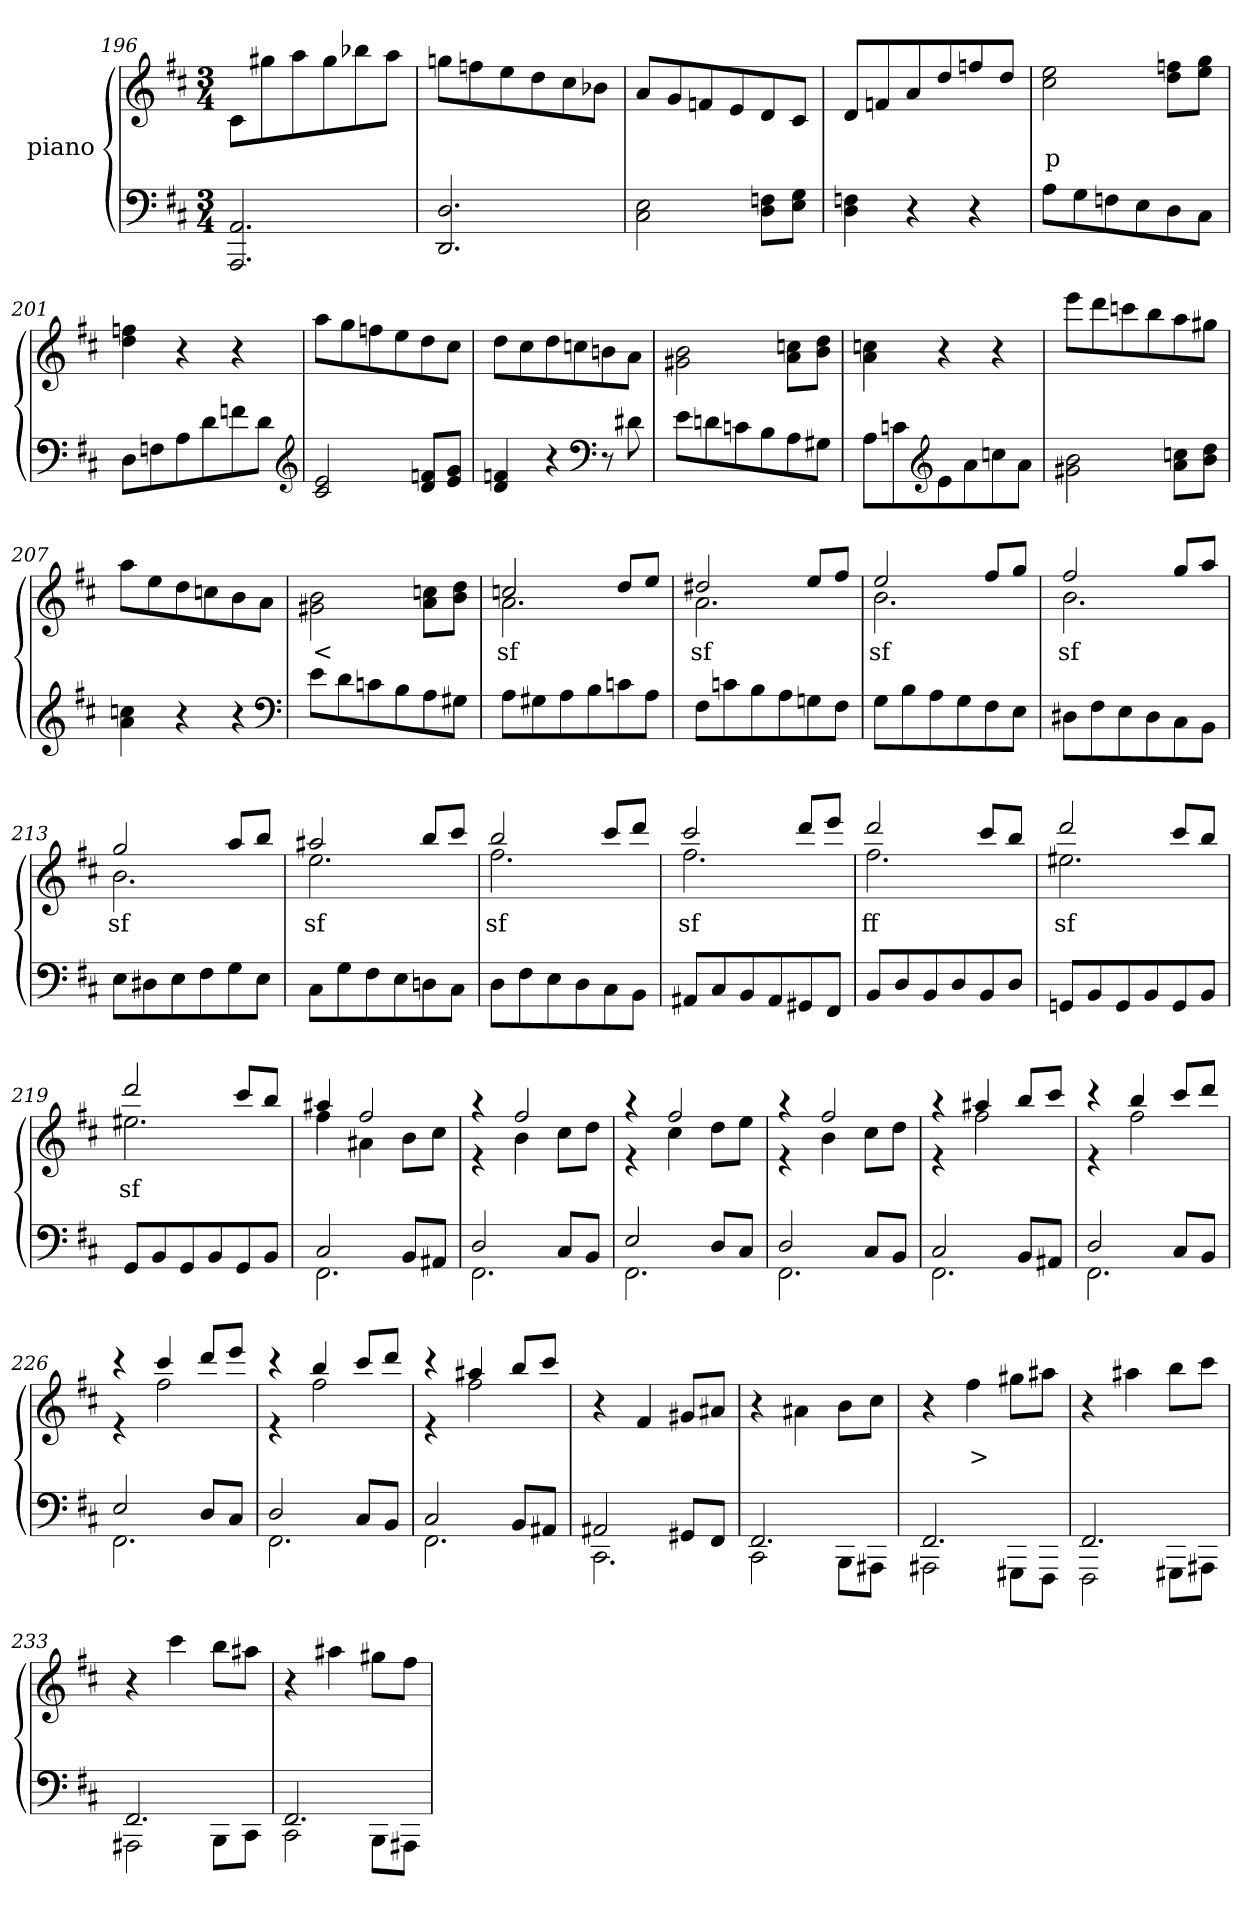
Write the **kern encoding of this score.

**kern	**kern	**text
*part2	*part1	*part1
*staff2	*staff1	*staff1
*	*I"piano	*
*clefF4	*clefG2	*
*k[f#c#]	*k[f#c#]	*
*D:	*D:	*
*M3/4	*M3/4	*
=196	=196	=196
2.AAA 2.AA	8c#L	.
.	8gg#X	.
.	8aa	.
.	8gg#	.
.	8bb-X	.
.	8aaJ	.
=197	=197	=197
2.DD 2.D	8ggnL	.
.	8ffn	.
.	8ee	.
.	8dd	.
.	8cc#	.
.	8b-XJ	.
=198	=198	=198
2C# 2E	8aL	.
.	8g	.
.	8fn	.
.	8e	.
8D 8FnL	8d	.
8E 8GJ	8c#J	.
=199	=199	=199
4D 4Fn	8dL	.
.	8fn	.
4r	8a	.
.	8dd	.
4r	8ffn	.
.	8ddJ	.
=200	=200	=200
8AL	2cc# 2ee	p
8G	.	.
8Fn	.	.
8E	.	.
8D	8dd 8ffnL	.
8C#J	8ee 8ggJ	.
=201	=201	=201
8DL	4dd 4ffn	.
8Fn	.	.
8A	4r	.
8d	.	.
8fn	4r	.
8dJ	.	.
*clefG2	*	*
=202	=202	=202
2c# 2e	8aaL	.
.	8gg	.
.	8ffn	.
.	8ee	.
8d 8fnL	8dd	.
8e 8gJ	8cc#J	.
=203	=203	=203
4d 4fn	8ddL	.
.	8cc#	.
4r	8dd	.
.	8ccn	.
*clefF4	*	*
8r	8bn	.
8d#X	8aJ	.
=204	=204	=204
8eL	2g#X\ 2b\	.
8dn	.	.
8cn	.	.
8B	.	.
8A	8a 8ccnL	.
8G#XJ	8b 8ddJ	.
=205	=205	=205
8AL	4a 4ccn	.
8cn	.	.
*clefG2	*	*
8e	4r	.
8a	.	.
8ccn	4r	.
8aJ	.	.
=206	=206	=206
2g#X\ 2b\	8eeeL	.
.	8ddd	.
.	8cccn	.
.	8bb	.
8a 8ccnL	8aa	.
8b 8ddJ	8gg#XJ	.
=207	=207	=207
4a 4ccn	8aaL	.
.	8ee	.
4r	8dd	.
.	8ccn	.
4r	8b	.
.	8aJ	.
*clefF4	*	*
=208	=208	=208
8eL	2g#X\ 2b\	<
8d	.	.
8cn	.	.
8B	.	.
8A	8a 8ccnL	.
8G#XJ	8b 8ddJ	.
=209	=209	=209
*	*^	*
8AL	2ccn	2.a	sf
8G#X	.	.	.
8A	.	.	.
8B	.	.	.
8cn	8ddL	.	.
8AJ	8eeJ	.	.
=210	=210	=210	=210
8F#L	2dd#X	2.a	sf
8cn	.	.	.
8B	.	.	.
8A	.	.	.
8Gn	8eeL	.	.
8F#J	8ff#J	.	.
=211	=211	=211	=211
8GL	2ee	2.b	sf
8B	.	.	.
8A	.	.	.
8G	.	.	.
8F#	8ff#L	.	.
8EJ	8ggJ	.	.
=212	=212	=212	=212
8D#XL	2ff#	2.b	sf
8F#	.	.	.
8E	.	.	.
8D#	.	.	.
8C#	8ggL	.	.
8BBJ	8aaJ	.	.
=213	=213	=213	=213
8EL	2gg	2.b	sf
8D#X	.	.	.
8E	.	.	.
8F#	.	.	.
8G	8aaL	.	.
8EJ	8bbJ	.	.
=214	=214	=214	=214
8C#L	2aa#X	2.ee	sf
8G	.	.	.
8F#	.	.	.
8E	.	.	.
8Dn	8bbL	.	.
8C#J	8ccc#J	.	.
=215	=215	=215	=215
8DL	2bb	2.ff#	sf
8F#	.	.	.
8E	.	.	.
8D	.	.	.
8C#	8ccc#L	.	.
8BBJ	8dddJ	.	.
=216	=216	=216	=216
8AA#XL	2ccc#	2.ff#	sf
8C#	.	.	.
8BB	.	.	.
8AA#	.	.	.
8GG#X	8dddL	.	.
8FF#J	8eeeJ	.	.
=217	=217	=217	=217
8BBL	2ddd	2.ff#	ff
8D	.	.	.
8BB	.	.	.
8D	.	.	.
8BB	8ccc#L	.	.
8DJ	8bbJ	.	.
=218	=218	=218	=218
8GGnL	2ddd	2.ee#X	sf
8BB	.	.	.
8GG	.	.	.
8BB	.	.	.
8GG	8ccc#L	.	.
8BBJ	8bbJ	.	.
=219	=219	=219	=219
8GGL	2ddd	2.ee#X	sf
8BB	.	.	.
8GG	.	.	.
8BB	.	.	.
8GG	8ccc#L	.	.
8BBJ	8bbJ	.	.
=220	=220	=220	=220
*^	*	*	*
2C#	2.FF#	4aa#X	4ff#	.
.	.	2ff#	4a#	.
8BBL	.	.	8bL	.
8AA#XJ	.	.	8cc#J	.
=221	=221	=221	=221	=221
2D	2.FF#	4r	4r	.
.	.	2ff#	4b	.
8C#L	.	.	8cc#L	.
8BBJ	.	.	8ddJ	.
=222	=222	=222	=222	=222
2E	2.FF#	4r	4r	.
.	.	2ff#	4cc#	.
8DL	.	.	8ddL	.
8C#J	.	.	8eeJ	.
=223	=223	=223	=223	=223
2D	2.FF#	4r	4r	.
.	.	2ff#	4b	.
8C#L	.	.	8cc#L	.
8BBJ	.	.	8ddJ	.
=224	=224	=224	=224	=224
2C#	2.FF#	4r	4r	.
.	.	4aa#X	2ff#	.
8BBL	.	8bbL	.	.
8AA#XJ	.	8ccc#J	.	.
=225	=225	=225	=225	=225
2D	2.FF#	4r	4r	.
.	.	4bb	2ff#	.
8C#L	.	8ccc#L	.	.
8BBJ	.	8dddJ	.	.
=226	=226	=226	=226	=226
2E	2.FF#	4r	4r	.
.	.	4ccc#	2ff#	.
8DL	.	8dddL	.	.
8C#J	.	8eeeJ	.	.
=227	=227	=227	=227	=227
2D	2.FF#	4r	4r	.
.	.	4bb	2ff#	.
8C#L	.	8ccc#L	.	.
8BBJ	.	8dddJ	.	.
=228	=228	=228	=228	=228
2C#	2.FF#	4r	4r	.
.	.	4aa#X	2ff#	.
8BBL	.	8bbL	.	.
8AA#XJ	.	8ccc#J	.	.
*	*	*v	*v	*
=229	=229	=229	=229
2AA#X	2.CC#	4r	.
.	.	4f#	.
8GG#XL	.	8g#XL	.
8FF#J	.	8a#XJ	.
=230	=230	=230	=230
2.FF#	2CC#	4r	.
.	.	4a#X\	.
.	8BBBL	8bL	.
.	8AAA#XJ	8cc#J	.
=231	=231	=231	=231
2.FF#	2AAA#X	4r	.
.	.	4ff#	>
.	8GGG#XL	8gg#XL	.
.	8FFF#J	8aa#XJ	.
=232	=232	=232	=232
2.FF#	2FFF#	4r	.
.	.	4aa#X	.
.	8GGG#XL	8bbL	.
.	8AAA#XJ	8ccc#J	.
=233	=233	=233	=233
2.FF#	2AAA#X	4r	.
.	.	4ccc#	.
.	8BBBL	8bbL	.
.	8CC#J	8aa#XJ	.
=234	=234	=234	=234
2.FF#	2CC#	4r	.
.	.	4aa#X	.
.	8BBBL	8gg#XL	.
.	8AAA#XJ	8ff#J	.
*v	*v	*	*
=	=	=
*-	*-	*-
